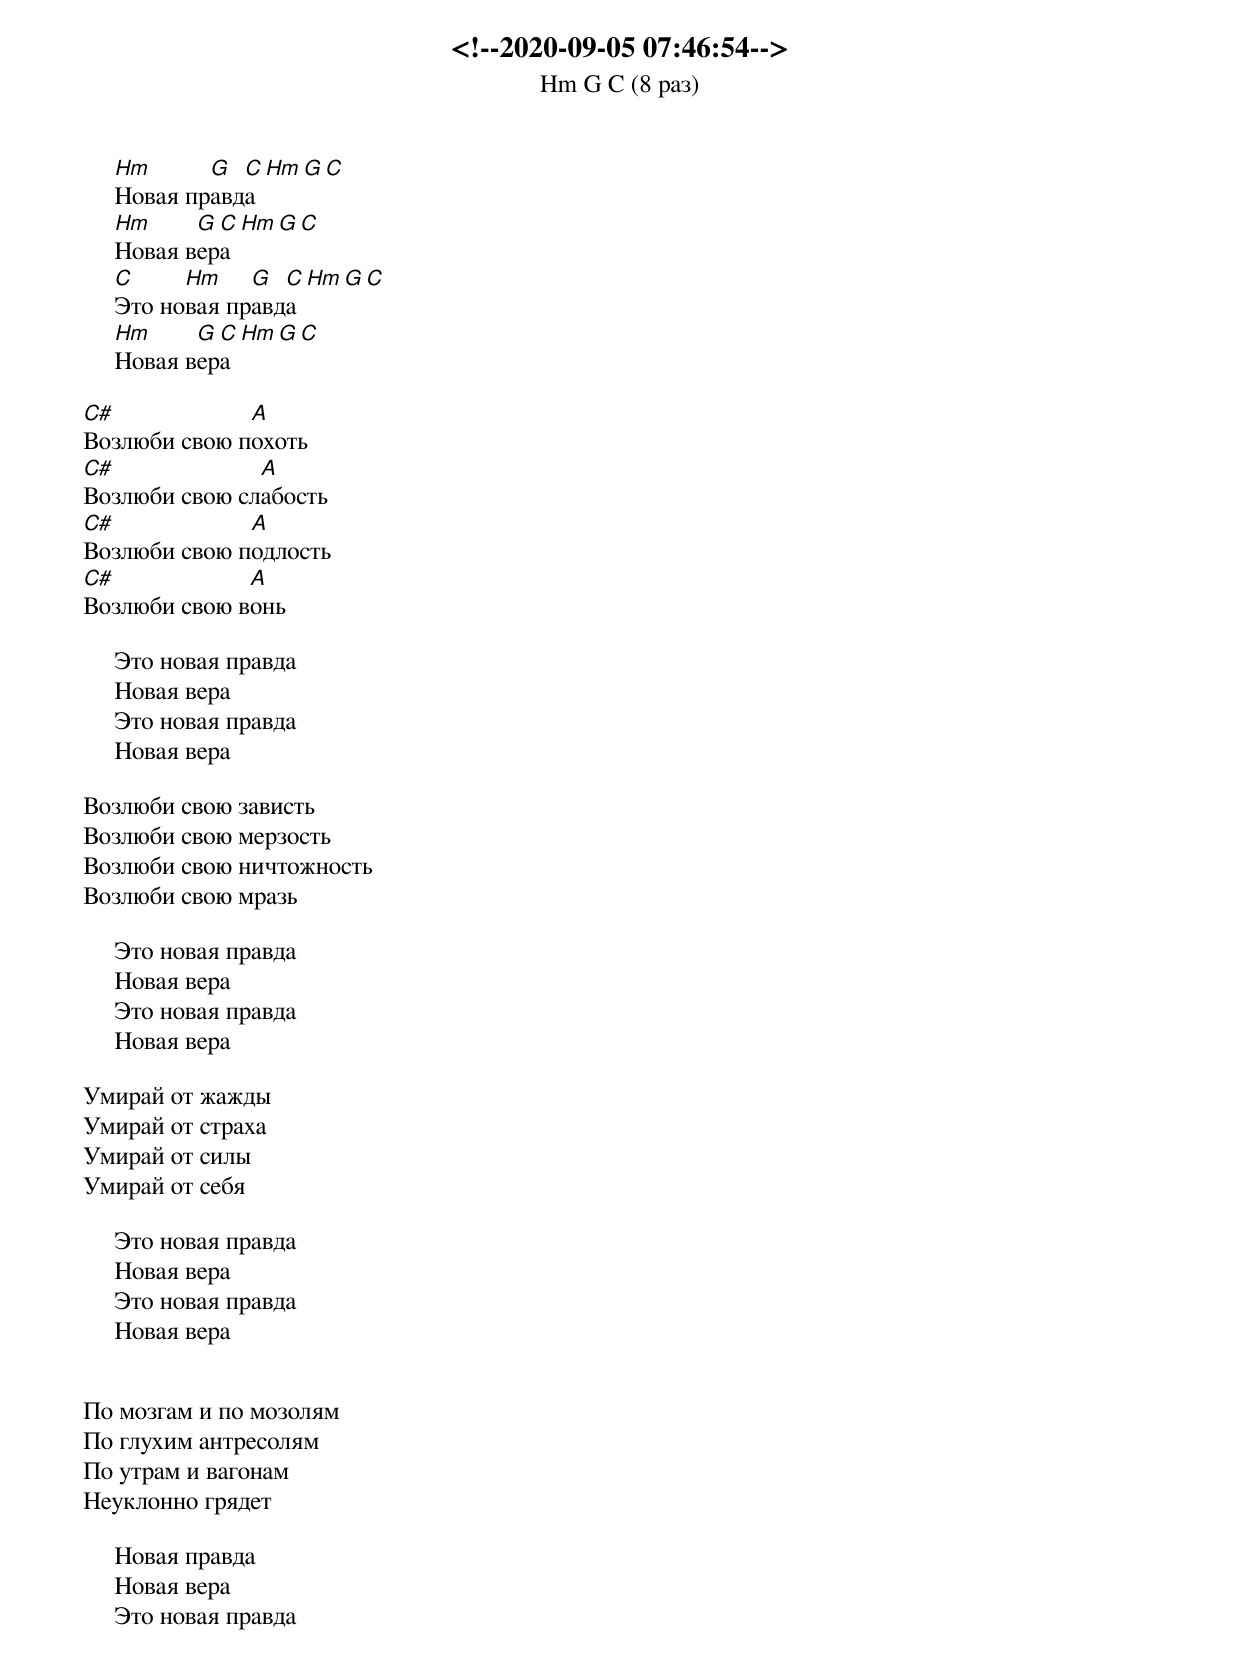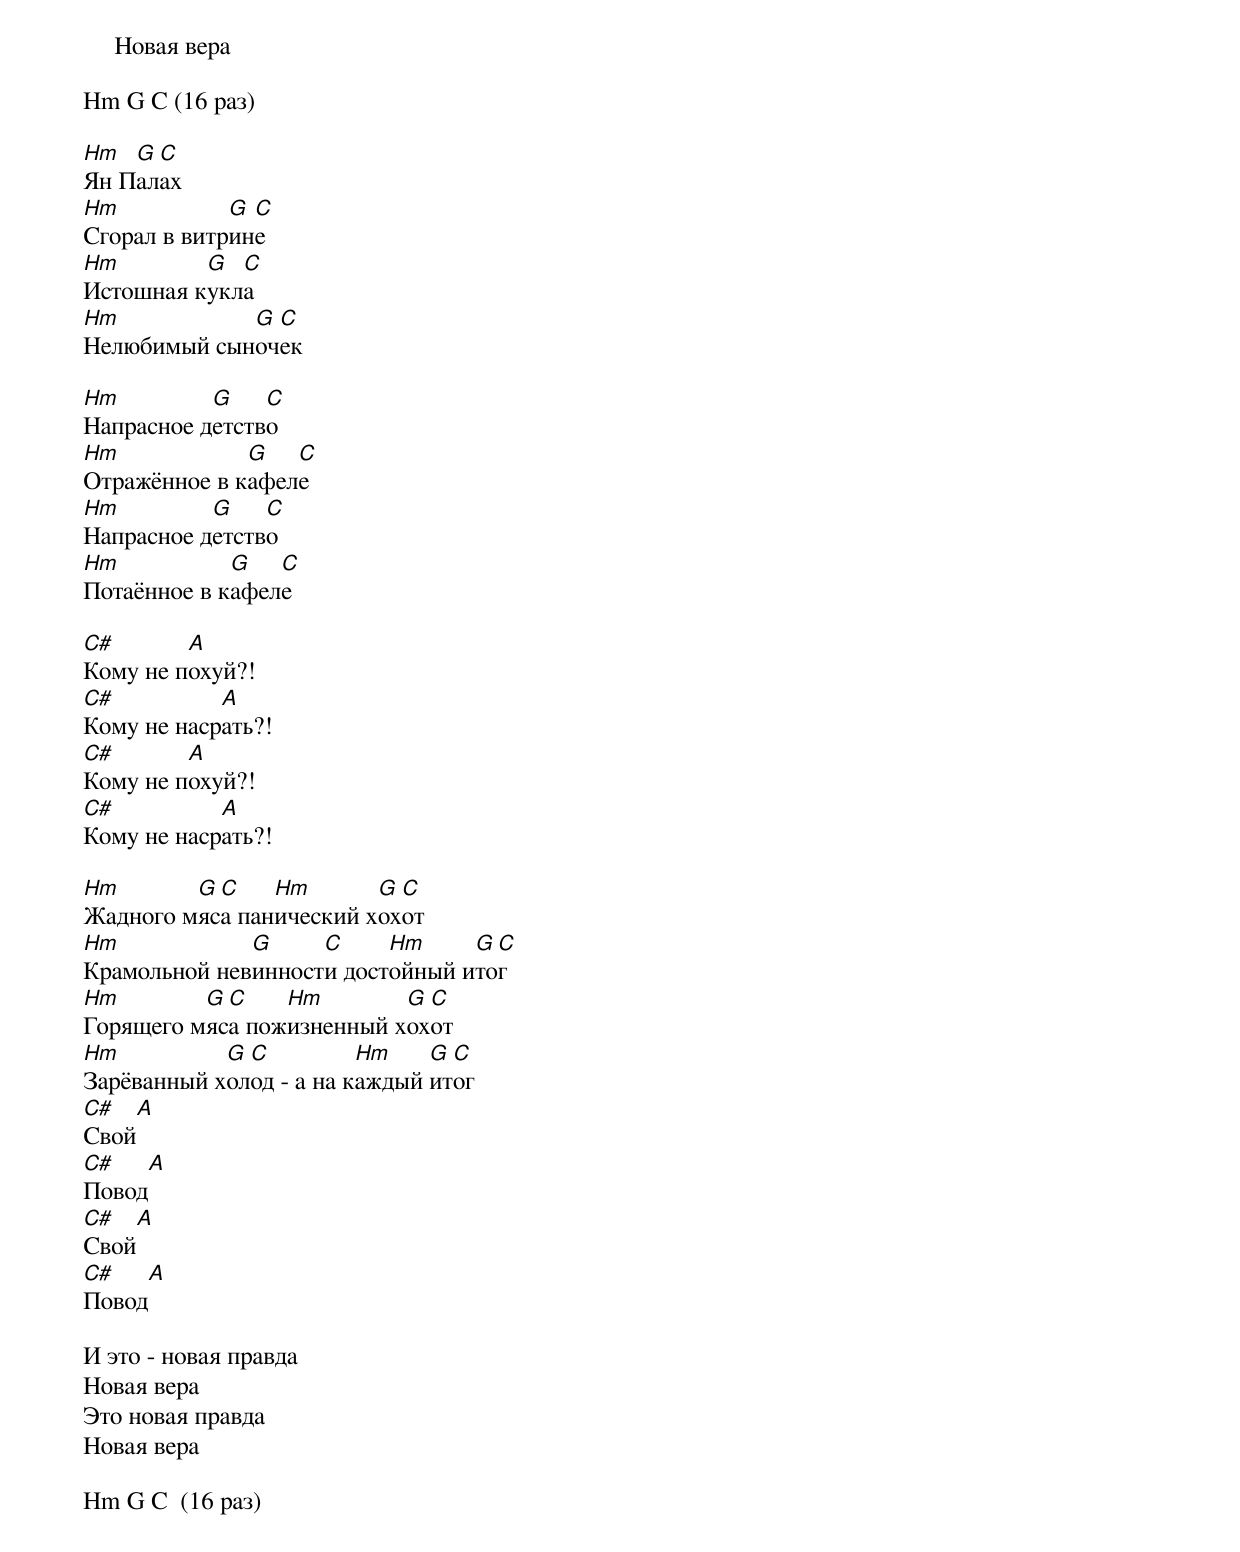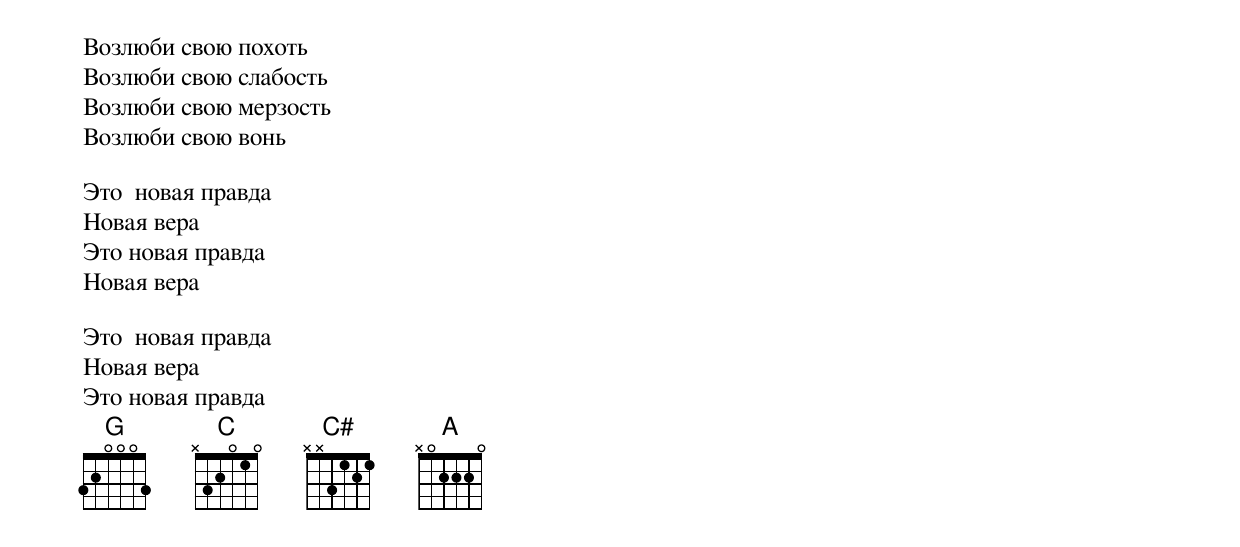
<!--2020-09-05 07:46:54-->
Hm G C (8 раз)

     Hm      G  C   Hm G C
     Новая правда
     Hm     G C   Hm G C
     Новая вера
     C     Hm    G  C   Hm G C
     Это новая правда
     Hm     G C   Hm G C
     Новая вера

C#            A
Возлюби свою похоть
C#             A
Возлюби свою слабость
C#            A
Возлюби свою подлость
C#            A
Возлюби свою вонь

     Это новая правда
     Новая вера
     Это новая правда
     Новая вера

Возлюби свою зависть
Возлюби свою мерзость
Возлюби свою ничтожность
Возлюби свою мразь

     Это новая правда
     Новая вера
     Это новая правда
     Новая вера

Умирай от жажды
Умирай от страха
Умирай от силы
Умирай от себя

     Это новая правда
     Новая вера
     Это новая правда
     Новая вера


По мозгам и по мозолям
По глухим антресолям
По утрам и вагонам
Неуклонно грядет

     Новая правда
     Новая вера
     Это новая правда
     Новая вера

Hm G C (16 раз)

Hm  G C
Ян Палах
Hm           G C
Сгорал в витрине
Hm        G  C
Истошная кукла
Hm           G C
Нелюбимый сыночек

Hm         G    C
Напрасное детство
Hm            G   C
Отражённое в кафеле
Hm         G    C
Напрасное детство
Hm           G   C
Потаённое в кафеле

C#       A
Кому не похуй?!
C#          A
Кому не насрать?!
C#       A
Кому не похуй?!
C#          A
Кому не насрать?!

Hm       G C    Hm       G C
Жадного мяса панический хохот
Hm            G     C     Hm     G C
Крамольной невинности достойный итог
Hm        G C    Hm        G C
Горящего мяса пожизненный хохот
Hm          G C          Hm    G C
Зарёванный холод - а на каждый итог
C#     A
Свой
C#      A
Повод
C#     A
Свой
C#      A
Повод

И это - новая правда
Новая вера
Это новая правда
Новая вера

Hm G C  (16 раз)

Возлюби свою похоть
Возлюби свою слабость
Возлюби свою мерзость
Возлюби свою вонь

Это  новая правда
Новая вера
Это новая правда
Новая вера

Это  новая правда
Новая вера
Это новая правда
